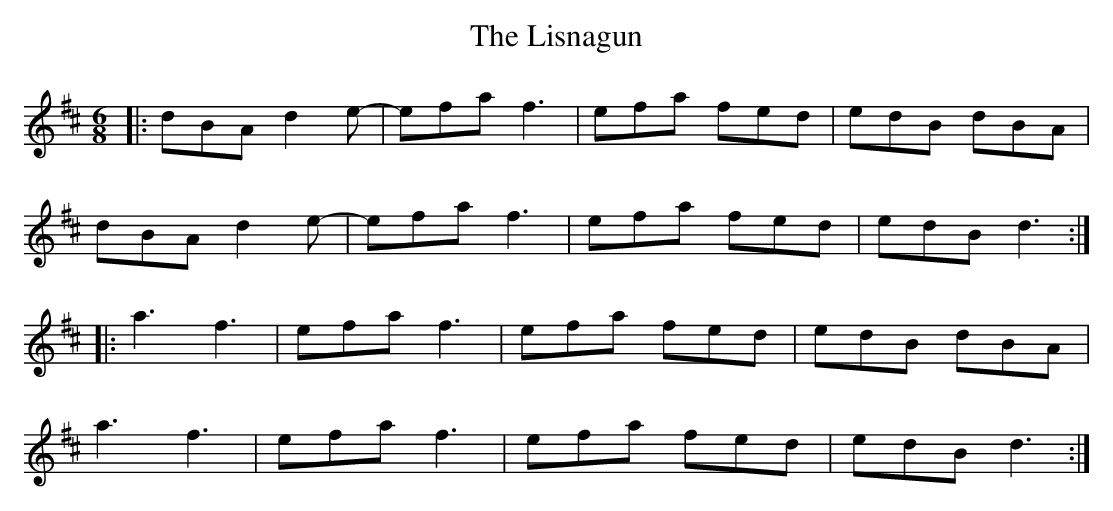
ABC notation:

X:1
T: The Lisnagun
M: 6/8
L: 1/8
K: Dmaj
|:dBA d2e-|efa f3|efa fed|edB dBA|
dBA d2e-|efa f3|efa fed|edB d3:|
|:a3 f3|efa f3|efa fed|edB dBA|
a3 f3|efa f3|efa fed|edB d3:|
